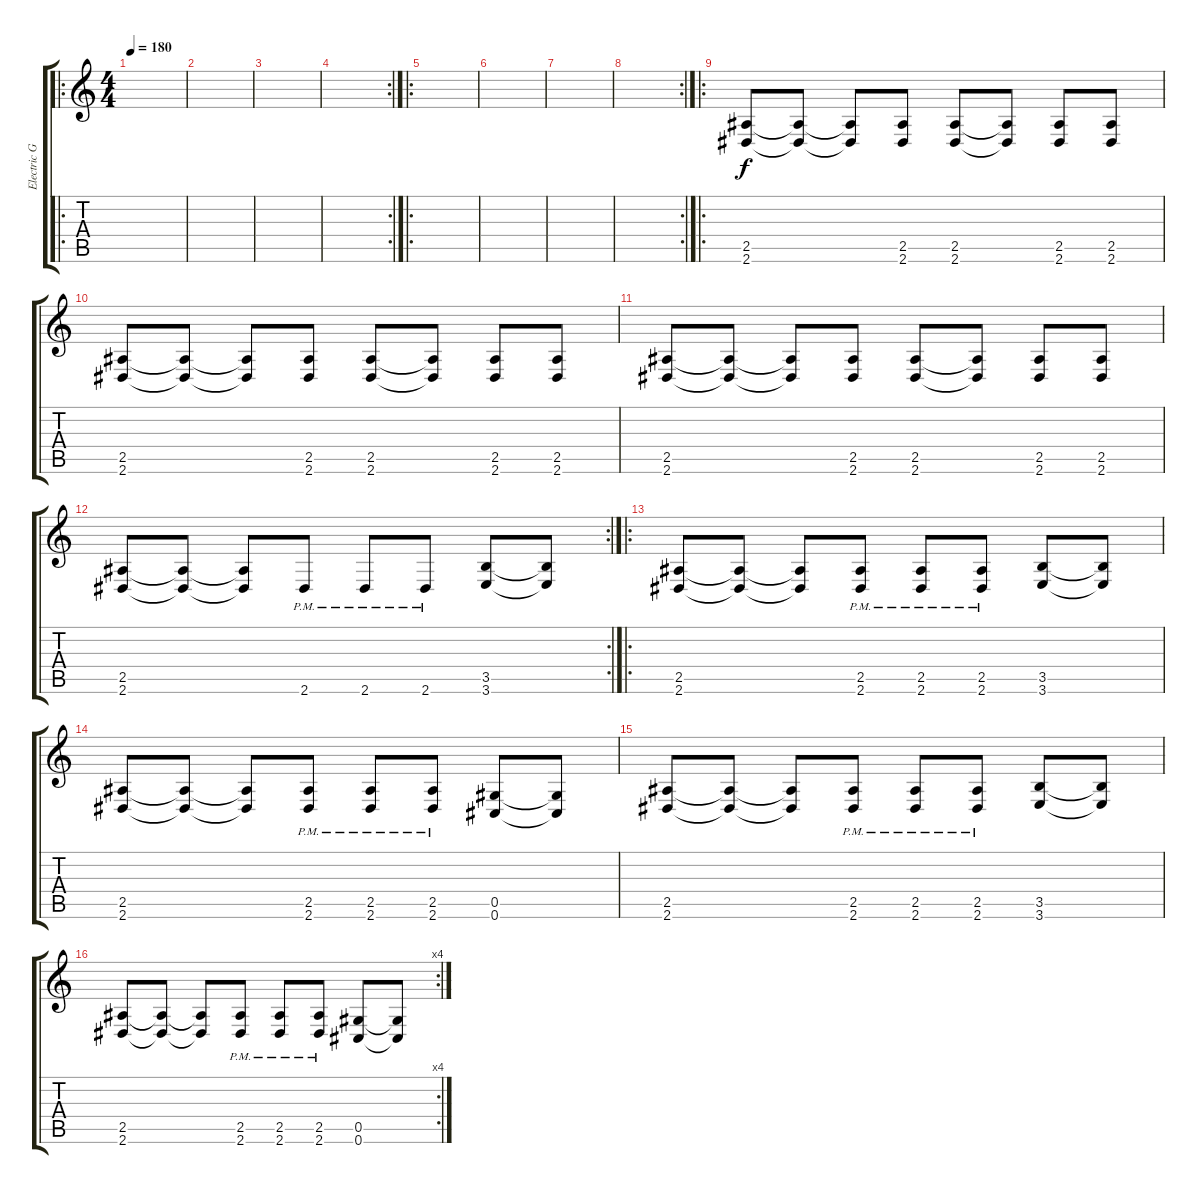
\track ("Electric Guitar" "Electric G") {instrument distortionguitar}
\staff {score tabs}
\tuning (Eb4 Bb3 Gb3 Db3 Ab2 Db2) {hide}
\ro
\ts (4 4)
\tempo 180
\clef g2
\ks c
|
|
|
\rc 2
|
\ro
|
|
|
\rc 2
|
\ro
(2.5 2.6).8 (2.5{t} 2.6{t}).8 (2.5{t} 2.6{t}).8 (2.5 2.6).8 (2.5 2.6).8 (2.5{t} 2.6{t}).8 (2.5 2.6).8 (2.5 2.6).8 |
(2.5 2.6).8 (2.5{t} 2.6{t}).8 (2.5{t} 2.6{t}).8 (2.5 2.6).8 (2.5 2.6).8 (2.5{t} 2.6{t}).8 (2.5 2.6).8 (2.5 2.6).8 |
(2.5 2.6).8 (2.5{t} 2.6{t}).8 (2.5{t} 2.6{t}).8 (2.5 2.6).8 (2.5 2.6).8 (2.5{t} 2.6{t}).8 (2.5 2.6).8 (2.5 2.6).8 |
\rc 2
(2.5 2.6).8 (2.5{t} 2.6{t}).8 (2.5{t} 2.6{t}).8 2.6{pm}.8 2.6{pm}.8 2.6{pm}.8 (3.5 3.6).8 (3.5{t} 3.6{t}).8 |
\ro
(2.5 2.6).8 (2.5{t} 2.6{t}).8 (2.5{t} 2.6{t}).8 (2.5{pm} 2.6{pm}).8 (2.5{pm} 2.6{pm}).8 (2.5{pm} 2.6{pm}).8 (3.5 3.6).8 (3.5{t} 3.6{t}).8 |
(2.5 2.6).8 (2.5{t} 2.6{t}).8 (2.5{t} 2.6{t}).8 (2.5{pm} 2.6{pm}).8 (2.5{pm} 2.6{pm}).8 (2.5{pm} 2.6{pm}).8 (0.5 0.6).8 (0.5{t} 0.6{t}).8 |
(2.5 2.6).8 (2.5{t} 2.6{t}).8 (2.5{t} 2.6{t}).8 (2.5{pm} 2.6{pm}).8 (2.5{pm} 2.6{pm}).8 (2.5{pm} 2.6{pm}).8 (3.5 3.6).8 (3.5{t} 3.6{t}).8 |
\rc 4
(2.5 2.6).8 (2.5{t} 2.6{t}).8 (2.5{t} 2.6{t}).8 (2.5{pm} 2.6{pm}).8 (2.5{pm} 2.6{pm}).8 (2.5{pm} 2.6{pm}).8 (0.5 0.6).8 (0.5{t} 0.6{t}).8
